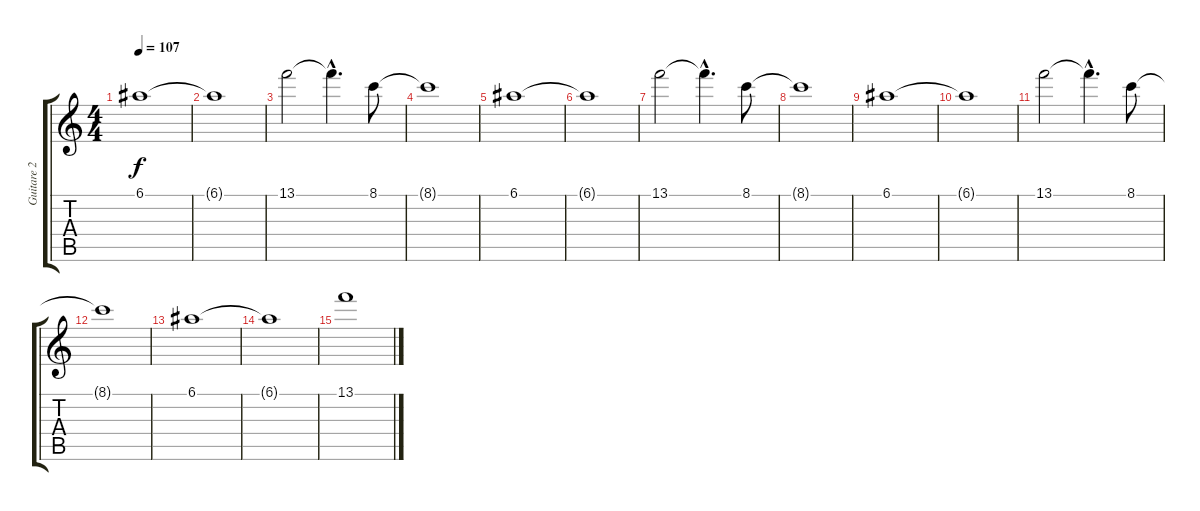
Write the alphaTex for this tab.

\track ("Guitare 2" "Guitare 2") {instrument overdrivenguitar}
\staff {score tabs}
\tuning (E4 B3 G3 D3 A2 E2) {hide}
\ts (4 4)
\tempo 107
\clef g2
\ks c
6.1.1{dy f} |
6.1{t}.1 |
13.1.2 13.1{hac t}.4{d} 8.1.8 |
8.1{t}.1 |
6.1.1 |
6.1{t}.1 |
13.1.2 13.1{hac t}.4{d} 8.1.8 |
8.1{t}.1 |
6.1.1 |
6.1{t}.1 |
13.1.2 13.1{hac t}.4{d} 8.1.8 |
8.1{t}.1 |
6.1.1 |
6.1{t}.1 |
13.1.1
